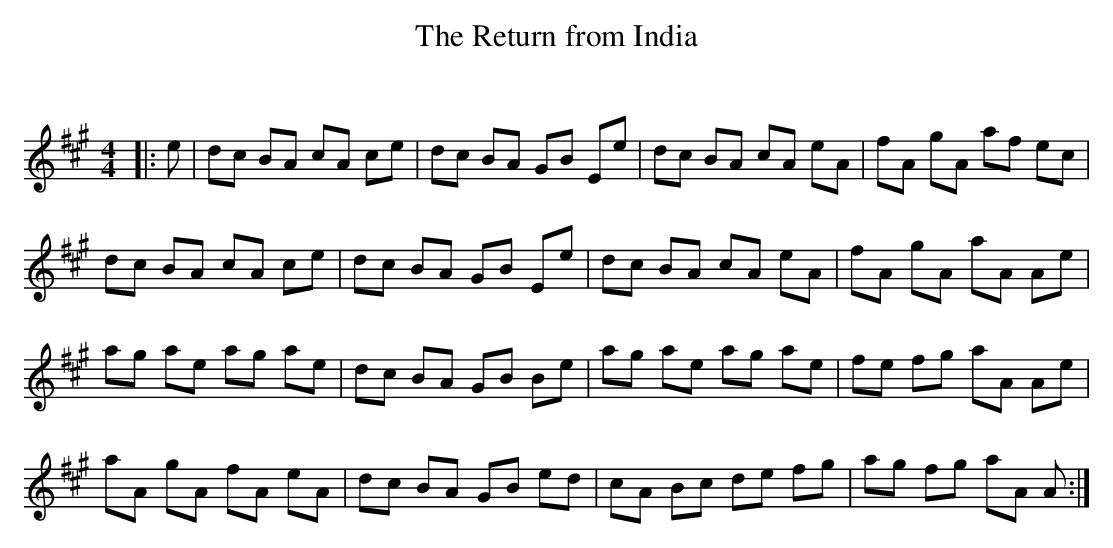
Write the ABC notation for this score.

X:1
T: The Return from India
C:
Q: 232
K:A
M:4/4
L:1/8
|:e|dc BA cA ce|dc BA GB Ee|dc BA cA eA|fA gA af ec|
dc BA cA ce|dc BA GB Ee|dc BA cA eA|fA gA aA Ae|
ag ae ag ae|dc BA GB Be|ag ae ag ae|fe fg aA Ae|
aA gA fA eA|dc BA GB ed|cA Bc de fg|ag fg aA A:|
